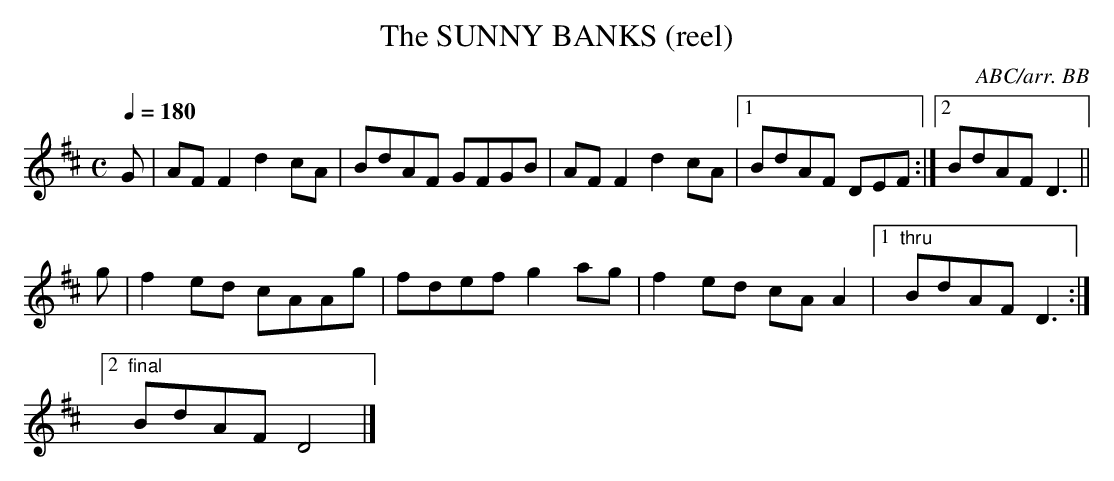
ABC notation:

X:1
T:SUNNY BANKS (reel), The
C:ABC/arr. BB
M:C
L:1/8
Q:1/4=180
K:D
G|AFF2 d2cA|BdAF GFGB|AFF2 d2cA|1 BdAF DEF :|2 BdAF D3 ||
g|f2ed cAAg|fdef g2ag|f2ed cAA2|1 "thru"BdAF D3 :|
[2 "final"BdAF D4|]
